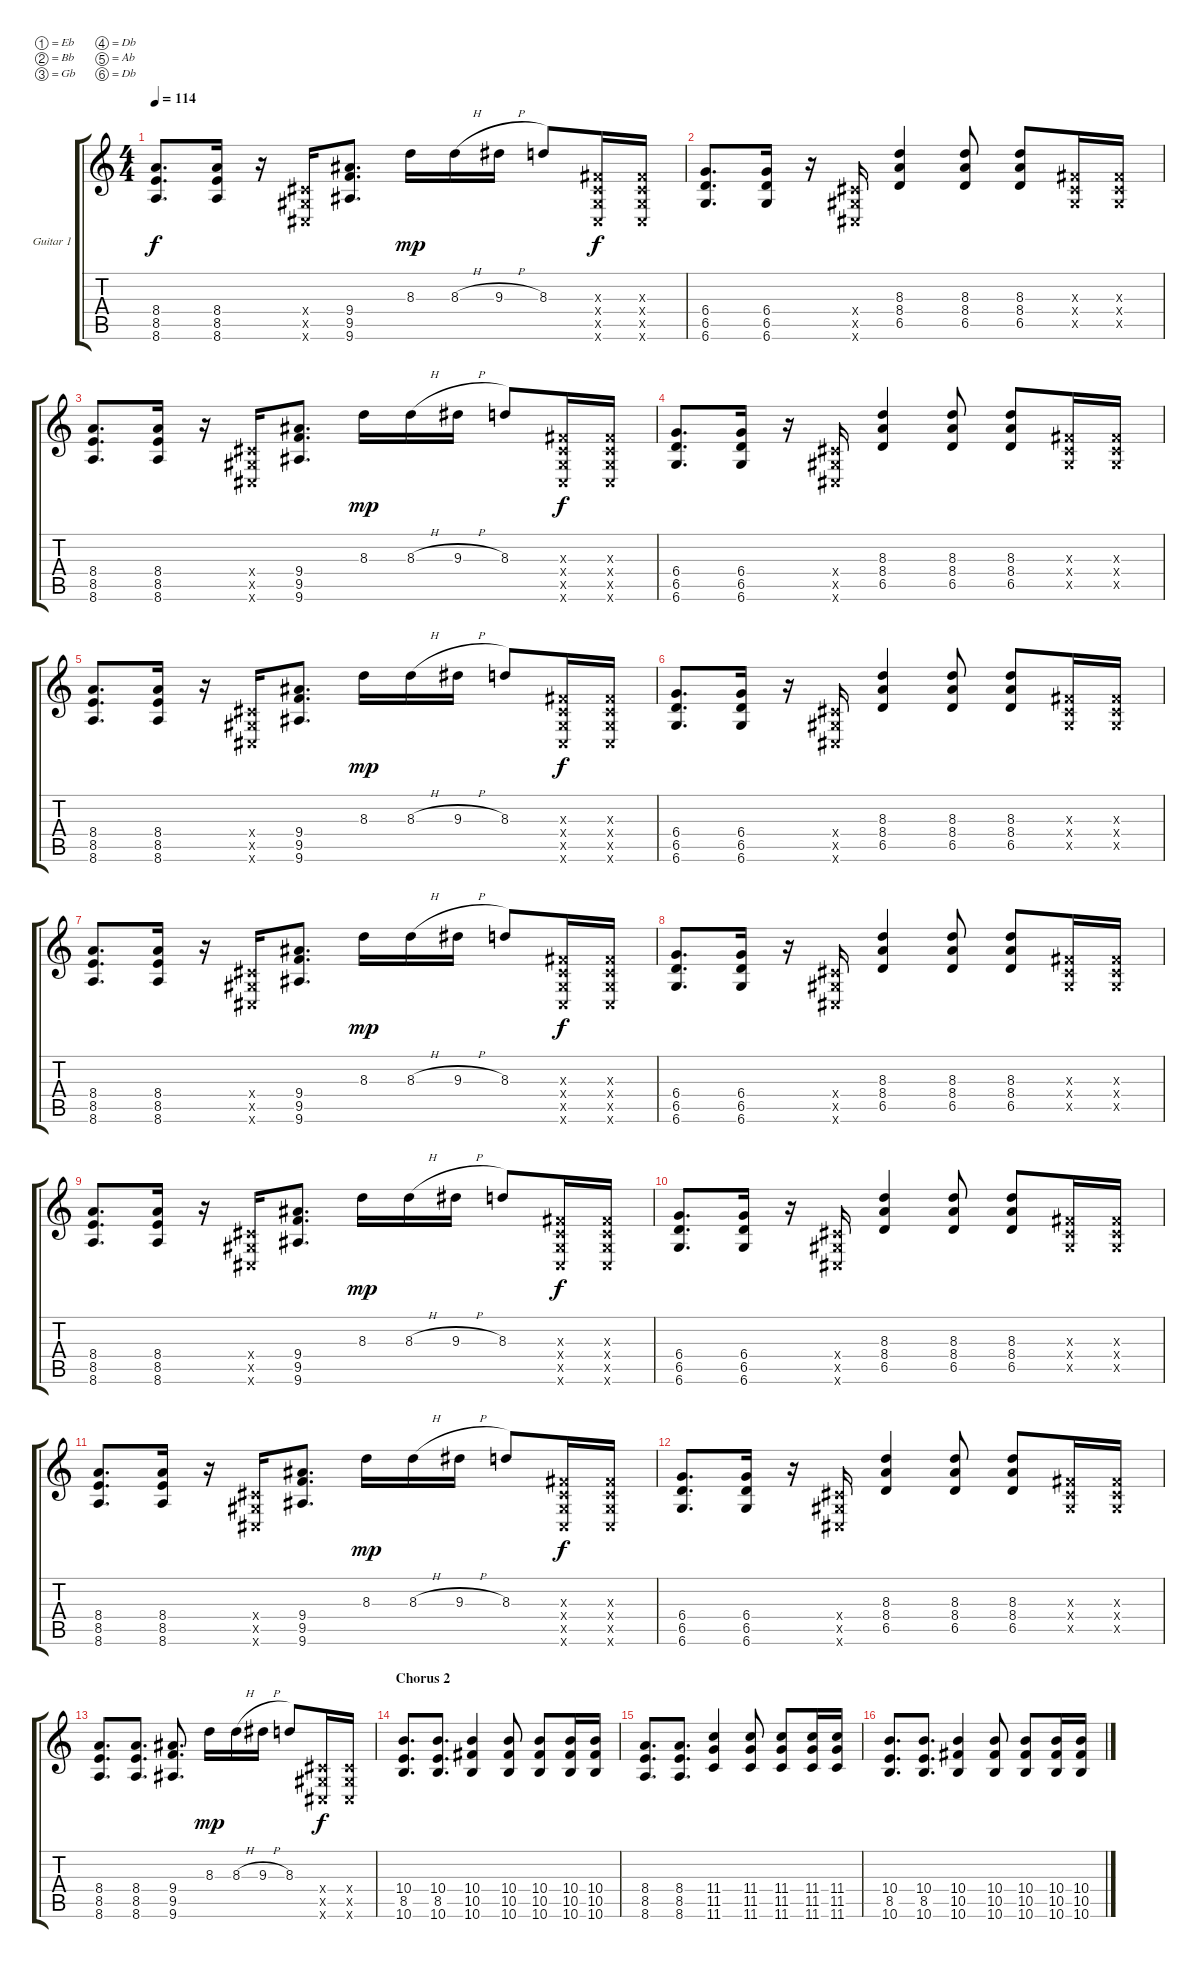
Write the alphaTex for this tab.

\bracketExtendMode groupsimilarinstruments
\firstSystemTrackNameOrientation horizontal
\otherSystemsTrackNameOrientation horizontal
\track ("Guitar 1" "Guitar 1") {instrument overdrivenguitar}
\staff {score tabs}
\tuning (Eb4 Bb3 Gb3 Db3 Ab2 Db2)
\ts (4 4)
\tempo 114
\clef g2
\ks c
(8.4 8.5 8.6).8{d dy f} (8.4 8.5 8.6).16 r.16 (0.4{x} 0.5{x} 0.6{x}).16 (9.4 9.5 9.6).8{d} 8.3.16{dy mp} 8.3{h}.16 9.3{h}.16 8.3.8 (0.3{x} 0.4{x} 0.5{x} 0.6{x}).16{dy f} (0.3{x} 0.4{x} 0.5{x} 0.6{x}).16 |
(6.4 6.5 6.6).8{d} (6.4 6.5 6.6).16 r.16 (0.4{x} 0.5{x} 0.6{x}).16 (8.3 8.4 6.5).4 (8.3 8.4 6.5).8 (8.3 8.4 6.5).8 (0.3{x} 0.4{x} 0.5{x}).16 (0.3{x} 0.4{x} 0.5{x}).16 |
(8.4 8.5 8.6).8{d} (8.4 8.5 8.6).16 r.16 (0.4{x} 0.5{x} 0.6{x}).16 (9.4 9.5 9.6).8{d} 8.3.16{dy mp} 8.3{h}.16 9.3{h}.16 8.3.8 (0.3{x} 0.4{x} 0.5{x} 0.6{x}).16{dy f} (0.3{x} 0.4{x} 0.5{x} 0.6{x}).16 |
(6.4 6.5 6.6).8{d} (6.4 6.5 6.6).16 r.16 (0.4{x} 0.5{x} 0.6{x}).16 (8.3 8.4 6.5).4 (8.3 8.4 6.5).8 (8.3 8.4 6.5).8 (0.3{x} 0.4{x} 0.5{x}).16 (0.3{x} 0.4{x} 0.5{x}).16 |
(8.4 8.5 8.6).8{d} (8.4 8.5 8.6).16 r.16 (0.4{x} 0.5{x} 0.6{x}).16 (9.4 9.5 9.6).8{d} 8.3.16{dy mp} 8.3{h}.16 9.3{h}.16 8.3.8 (0.3{x} 0.4{x} 0.5{x} 0.6{x}).16{dy f} (0.3{x} 0.4{x} 0.5{x} 0.6{x}).16 |
(6.4 6.5 6.6).8{d} (6.4 6.5 6.6).16 r.16 (0.4{x} 0.5{x} 0.6{x}).16 (8.3 8.4 6.5).4 (8.3 8.4 6.5).8 (8.3 8.4 6.5).8 (0.3{x} 0.4{x} 0.5{x}).16 (0.3{x} 0.4{x} 0.5{x}).16 |
(8.4 8.5 8.6).8{d} (8.4 8.5 8.6).16 r.16 (0.4{x} 0.5{x} 0.6{x}).16 (9.4 9.5 9.6).8{d} 8.3.16{dy mp} 8.3{h}.16 9.3{h}.16 8.3.8 (0.3{x} 0.4{x} 0.5{x} 0.6{x}).16{dy f} (0.3{x} 0.4{x} 0.5{x} 0.6{x}).16 |
(6.4 6.5 6.6).8{d} (6.4 6.5 6.6).16 r.16 (0.4{x} 0.5{x} 0.6{x}).16 (8.3 8.4 6.5).4 (8.3 8.4 6.5).8 (8.3 8.4 6.5).8 (0.3{x} 0.4{x} 0.5{x}).16 (0.3{x} 0.4{x} 0.5{x}).16 |
(8.4 8.5 8.6).8{d} (8.4 8.5 8.6).16 r.16 (0.4{x} 0.5{x} 0.6{x}).16 (9.4 9.5 9.6).8{d} 8.3.16{dy mp} 8.3{h}.16 9.3{h}.16 8.3.8 (0.3{x} 0.4{x} 0.5{x} 0.6{x}).16{dy f} (0.3{x} 0.4{x} 0.5{x} 0.6{x}).16 |
(6.4 6.5 6.6).8{d} (6.4 6.5 6.6).16 r.16 (0.4{x} 0.5{x} 0.6{x}).16 (8.3 8.4 6.5).4 (8.3 8.4 6.5).8 (8.3 8.4 6.5).8 (0.3{x} 0.4{x} 0.5{x}).16 (0.3{x} 0.4{x} 0.5{x}).16 |
(8.4 8.5 8.6).8{d} (8.4 8.5 8.6).16 r.16 (0.4{x} 0.5{x} 0.6{x}).16 (9.4 9.5 9.6).8{d} 8.3.16{dy mp} 8.3{h}.16 9.3{h}.16 8.3.8 (0.3{x} 0.4{x} 0.5{x} 0.6{x}).16{dy f} (0.3{x} 0.4{x} 0.5{x} 0.6{x}).16 |
(6.4 6.5 6.6).8{d} (6.4 6.5 6.6).16 r.16 (0.4{x} 0.5{x} 0.6{x}).16 (8.3 8.4 6.5).4 (8.3 8.4 6.5).8 (8.3 8.4 6.5).8 (0.3{x} 0.4{x} 0.5{x}).16 (0.3{x} 0.4{x} 0.5{x}).16 |
(8.4 8.5 8.6).8{d} (8.4 8.5 8.6).8{d} (9.4 9.5 9.6).8{d} 8.3.16{dy mp} 8.3{h}.16 9.3{h}.16 8.3.8 (0.4{x} 0.5{x} 0.6{x}).16{dy f} (0.4{x} 0.5{x} 0.6{x}).16 |
\section ("" "Chorus 2")
(10.4 8.5 10.6).8{d} (10.4 8.5 10.6).8{d} (10.4 10.5 10.6).4 (10.4 10.5 10.6).8 (10.4 10.5 10.6).8 (10.4 10.5 10.6).16 (10.4 10.5 10.6).16 |
(8.4 8.5 8.6).8{d} (8.4 8.5 8.6).8{d} (11.4 11.5 11.6).4 (11.4 11.5 11.6).8 (11.4 11.5 11.6).8 (11.4 11.5 11.6).16 (11.4 11.5 11.6).16 |
(10.4 8.5 10.6).8{d} (10.4 8.5 10.6).8{d} (10.4 10.5 10.6).4 (10.4 10.5 10.6).8 (10.4 10.5 10.6).8 (10.4 10.5 10.6).16 (10.4 10.5 10.6).16
